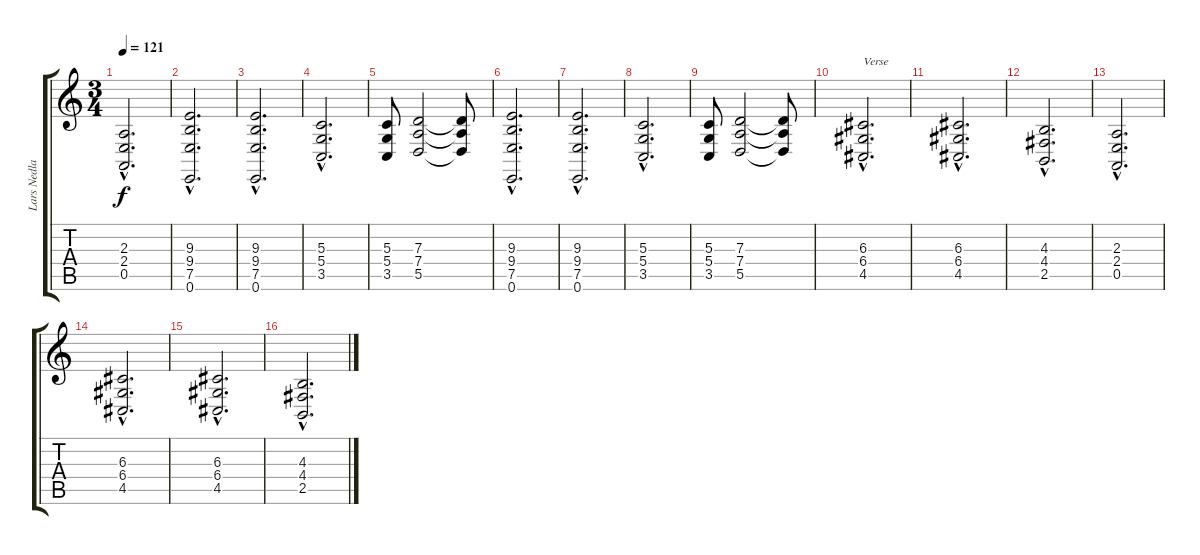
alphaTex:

\track ("Lars Nedland" "Lars Nedla") {instrument stringensemble1}
\staff {score tabs}
\tuning (E4 B3 G3 D3 A2 E2) {hide}
\ts (3 4)
\tempo 121
\clef g2
\ks c
(2.3{hac} 2.4{hac} 0.5{hac}).2{d dy f} |
(9.3{hac} 9.4{hac} 7.5{hac} 0.6{hac}).2{d} |
(9.3{hac} 9.4{hac} 7.5{hac} 0.6{hac}).2{d} |
(5.3{hac} 5.4{hac} 3.5{hac}).2{d} |
(5.3 5.4 3.5).8 (7.3 7.4 5.5).2 (7.3{t} 7.4{t} 5.5{t}).8 |
(9.3{hac} 9.4{hac} 7.5{hac} 0.6{hac}).2{d} |
(9.3{hac} 9.4{hac} 7.5{hac} 0.6{hac}).2{d} |
(5.3{hac} 5.4{hac} 3.5{hac}).2{d} |
(5.3 5.4 3.5).8 (7.3 7.4 5.5).2 (7.3{t} 7.4{t} 5.5{t}).8 |
(6.3{hac} 6.4{hac} 4.5{hac}).2{d txt "Verse"} |
(6.3{hac} 6.4{hac} 4.5{hac}).2{d} |
(4.3{hac} 4.4{hac} 2.5{hac}).2{d} |
(2.3{hac} 2.4{hac} 0.5{hac}).2{d} |
(6.3{hac} 6.4{hac} 4.5{hac}).2{d} |
(6.3{hac} 6.4{hac} 4.5{hac}).2{d} |
(4.3{hac} 4.4{hac} 2.5{hac}).2{d}
